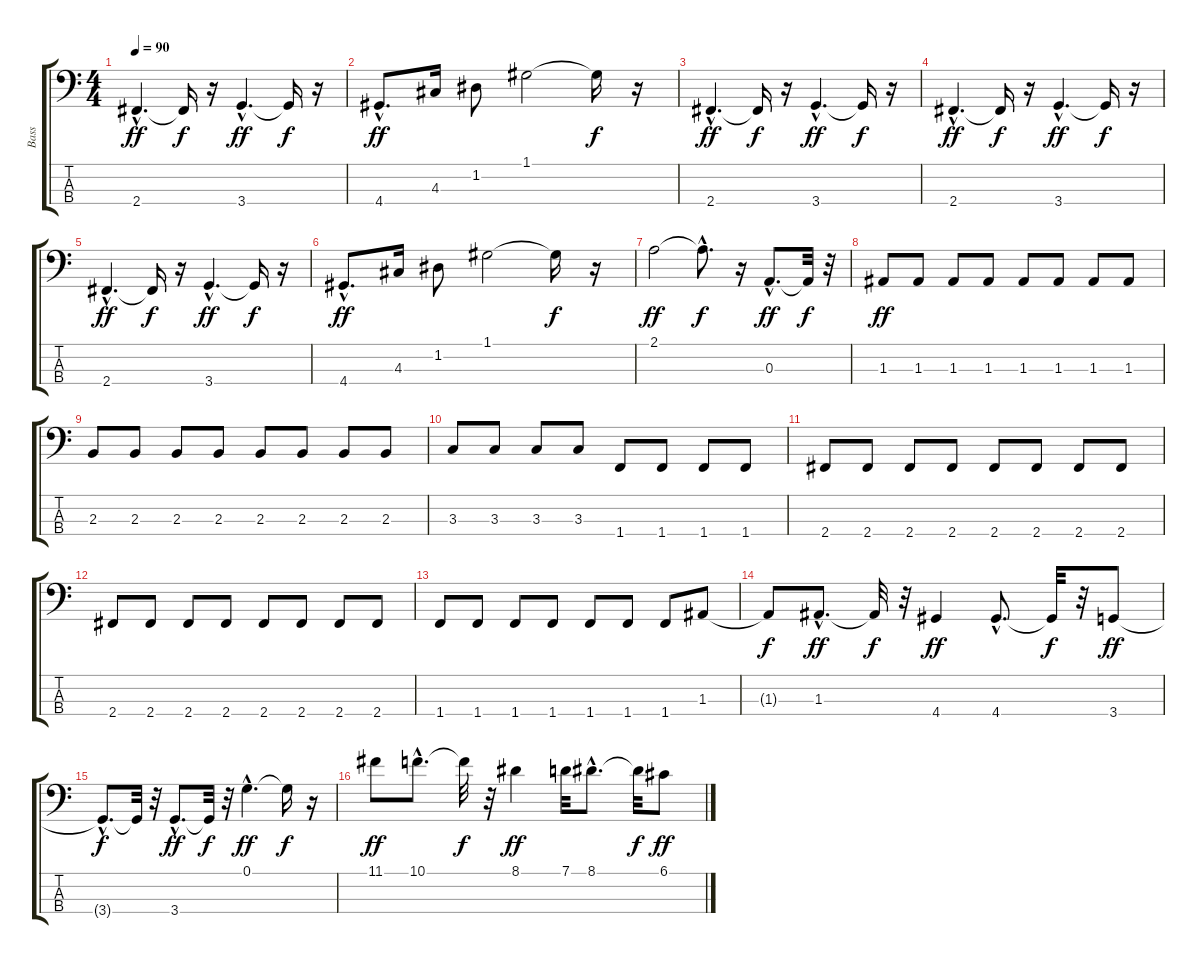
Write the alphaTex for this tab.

\track ("Bass" "Bass") {instrument electricbassfinger}
\staff {score tabs}
\tuning (G2 D2 A1 E1) {hide}
\ts (4 4)
\tempo 90
\clef f4
\ks c
2.4{hac}.4{d dy ff} 2.4{t}.16{dy f} r.16 3.4{hac}.4{d dy ff} 3.4{t}.16{dy f} r.16 |
4.4{hac}.8{d dy ff} 4.3.16 1.2.8 1.1.2 1.1{t}.16{dy f} r.16 |
2.4{hac}.4{d dy ff} 2.4{t}.16{dy f} r.16 3.4{hac}.4{d dy ff} 3.4{t}.16{dy f} r.16 |
2.4{hac}.4{d dy ff} 2.4{t}.16{dy f} r.16 3.4{hac}.4{d dy ff} 3.4{t}.16{dy f} r.16 |
2.4{hac}.4{d dy ff} 2.4{t}.16{dy f} r.16 3.4{hac}.4{d dy ff} 3.4{t}.16{dy f} r.16 |
4.4{hac}.8{d dy ff} 4.3.16 1.2.8 1.1.2 1.1{t}.16{dy f} r.16 |
2.1.2{dy ff} 2.1{hac t}.8{d dy f} r.16 0.3{hac}.8{d dy ff} 0.3{t}.32{dy f} r.32 |
1.3.8{dy ff} 1.3.8 1.3.8 1.3.8 1.3.8 1.3.8 1.3.8 1.3.8 |
2.3.8 2.3.8 2.3.8 2.3.8 2.3.8 2.3.8 2.3.8 2.3.8 |
3.3.8 3.3.8 3.3.8 3.3.8 1.4.8 1.4.8 1.4.8 1.4.8 |
2.4.8 2.4.8 2.4.8 2.4.8 2.4.8 2.4.8 2.4.8 2.4.8 |
2.4.8 2.4.8 2.4.8 2.4.8 2.4.8 2.4.8 2.4.8 2.4.8 |
1.4.8 1.4.8 1.4.8 1.4.8 1.4.8 1.4.8 1.4.8 1.3.8 |
1.3{t}.8{dy f} 1.3{hac}.8{d dy ff} 1.3{t}.32{dy f} r.32 4.4.4{dy ff} 4.4{hac}.8{d} 4.4{t}.32{dy f} r.32 3.4.8{dy ff} |
3.4{hac t}.8{d dy f} 3.4{t}.32 r.32 3.4{hac}.8{d dy ff} 3.4{t}.32{dy f} r.32 0.1{hac}.4{d dy ff} 0.1{t}.16{dy f} r.16 |
11.1.8{dy ff} 10.1{hac}.8{d} 10.1{t}.32{dy f} r.32 8.1.4{dy ff} 7.1.32 8.1{hac}.8{d} 8.1{t}.32{dy f} 6.1.8{dy ff}
